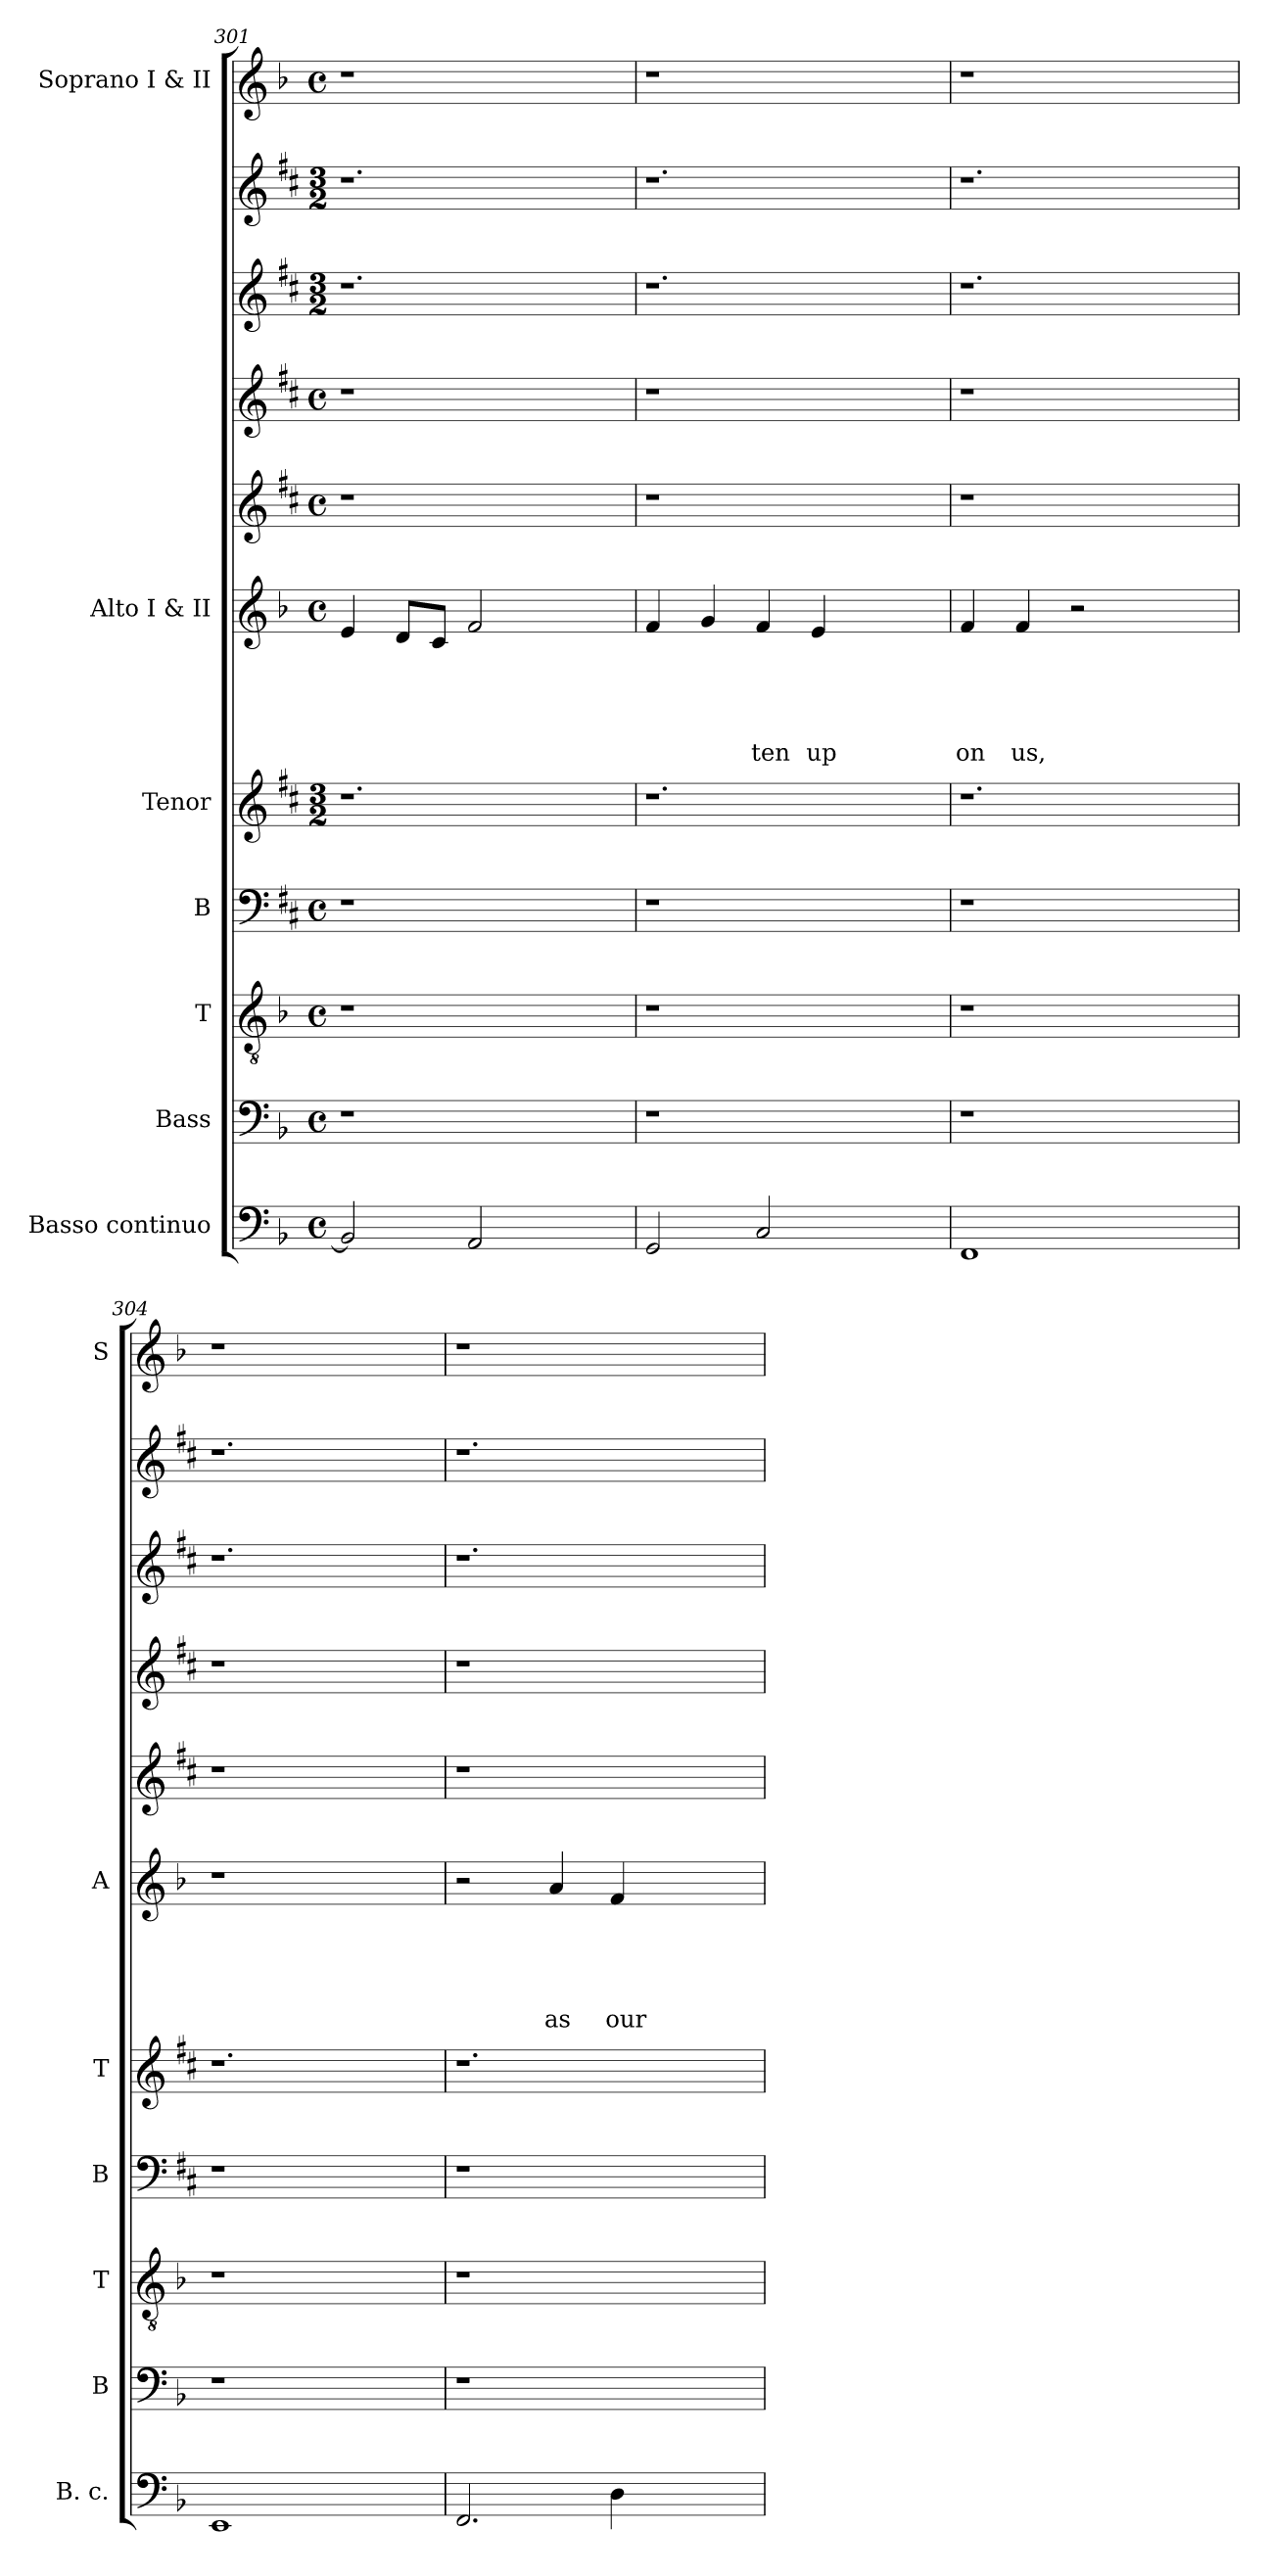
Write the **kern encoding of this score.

**kern	**kern	**kern	**kern	**kern	**kern	**text	**text	**text	**text	**text	**kern	**kern	**kern	**kern	**kern
*part11	*part10	*part9	*part8	*part7	*part6	*part6	*part6	*part6	*part6	*part6	*part5	*part4	*part3	*part2	*part1
*staff11	*staff10	*staff9	*staff8	*staff7	*staff6	*staff6	*staff6	*staff6	*staff6	*staff6	*staff5	*staff4	*staff3	*staff2	*staff1
*I"Basso continuo	*I"Bass	*I"T	*I"B	*I"Tenor	*I"Alto I & II	*	*	*	*	*	*	*	*	*	*I"Soprano I & II
*I'B. c.	*I'B	*I'T	*I'B	*I'T	*I'A	*	*	*	*	*	*	*	*	*	*I'S
*clefF4	*clefF4	*clefGv2	*clefF4	*clefG2	*clefG2	*	*	*	*	*	*clefG2	*clefG2	*clefG2	*clefG2	*clefG2
*ITrd7c12	*	*	*	*	*	*	*	*	*	*	*	*	*	*	*
*k[b-]	*k[b-]	*k[b-]	*k[f#c#]	*k[f#c#]	*k[b-]	*	*	*	*	*	*k[f#c#]	*k[f#c#]	*k[f#c#]	*k[f#c#]	*k[b-]
*F:	*F:	*F:	*D:	*D:	*F:	*	*	*	*	*	*D:	*D:	*D:	*D:	*F:
*M4/4	*M4/4	*M4/4	*M4/4	*M3/2	*M4/4	*	*	*	*	*	*M4/4	*M4/4	*M3/2	*M3/2	*M4/4
*met(c)	*met(c)	*met(c)	*met(c)	*	*met(c)	*	*	*	*	*	*met(c)	*met(c)	*	*	*met(c)
=301	=301	=301	=301	=301	=301	=301	=301	=301	=301	=301	=301	=301	=301	=301	=301
2BBB-/]	1r	1r	1r	1.r	4e/	.	.	.	.	.	1r	1r	1.r	1.r	1r
.	.	.	.	.	8d/L	.	.	.	.	.	.	.	.	.	.
.	.	.	.	.	8c/J	.	.	.	.	.	.	.	.	.	.
2AAA/	.	.	.	.	2f/	.	.	.	.	.	.	.	.	.	.
2ryy	2ryy	2ryy	2ryy	.	2ryy	.	.	.	.	.	2ryy	2ryy	.	.	2ryy
!!LO:LB:g=z
=302	=302	=302	=302	=302	=302	=302	=302	=302	=302	=302	=302	=302	=302	=302	=302
2GGG/	1r	1r	1r	1.r	4f/	.	.	.	.	.	1r	1r	1.r	1.r	1r
.	.	.	.	.	4g/	.	.	.	.	.	.	.	.	.	.
!	!	!	!	!	!	!	!	!	!	!LO:LY:b	!	!	!	!	!
2CC/	.	.	.	.	4f/	.	.	.	.	-ten	.	.	.	.	.
!	!	!	!	!	!	!	!	!	!	!LO:LY:b	!	!	!	!	!
.	.	.	.	.	4e/	.	.	.	.	up	.	.	.	.	.
2ryy	2ryy	2ryy	2ryy	.	2ryy	.	.	.	.	.	2ryy	2ryy	.	.	2ryy
=303	=303	=303	=303	=303	=303	=303	=303	=303	=303	=303	=303	=303	=303	=303	=303
!	!	!	!	!	!	!	!	!	!	!LO:LY:b	!	!	!	!	!
1FFF	1r	1r	1r	1.r	4f/	.	.	.	.	on	1r	1r	1.r	1.r	1r
!	!	!	!	!	!	!	!	!	!	!LO:LY:b	!	!	!	!	!
.	.	.	.	.	4f/	.	.	.	.	us,	.	.	.	.	.
.	.	.	.	.	2r	.	.	.	.	.	.	.	.	.	.
2ryy	2ryy	2ryy	2ryy	.	2ryy	.	.	.	.	.	2ryy	2ryy	.	.	2ryy
=304	=304	=304	=304	=304	=304	=304	=304	=304	=304	=304	=304	=304	=304	=304	=304
1EEE	1r	1r	1r	1.r	1r	.	.	.	.	.	1r	1r	1.r	1.r	1r
2ryy	2ryy	2ryy	2ryy	.	2ryy	.	.	.	.	.	2ryy	2ryy	.	.	2ryy
=305	=305	=305	=305	=305	=305	=305	=305	=305	=305	=305	=305	=305	=305	=305	=305
2.FFF/	1r	1r	1r	1.r	2r	.	.	.	.	.	1r	1r	1.r	1.r	1r
!	!	!	!	!	!	!	!	!	!	!LO:LY:b	!	!	!	!	!
.	.	.	.	.	4a/	.	.	.	.	as	.	.	.	.	.
!	!	!	!	!	!	!	!	!	!	!LO:LY:b	!	!	!	!	!
4DD\	.	.	.	.	4f/	.	.	.	.	our	.	.	.	.	.
2ryy	2ryy	2ryy	2ryy	.	2ryy	.	.	.	.	.	2ryy	2ryy	.	.	2ryy
=	=	=	=	=	=	=	=	=	=	=	=	=	=	=	=
*-	*-	*-	*-	*-	*-	*-	*-	*-	*-	*-	*-	*-	*-	*-	*-
